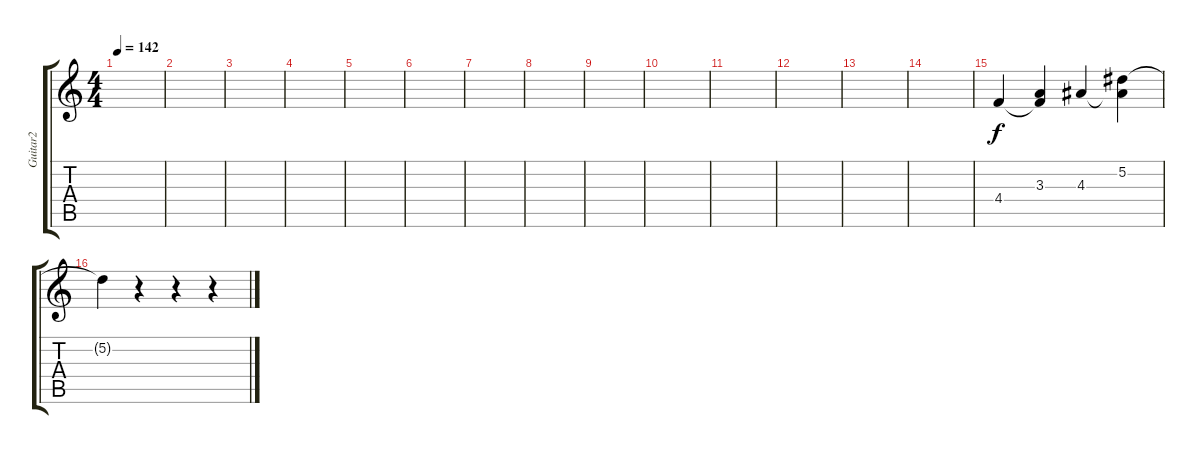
\track ("Guitar2" "Guitar2") {instrument distortionguitar}
\staff {score tabs}
\tuning (Eb4 Bb3 Gb3 Db3 Ab2 Eb2) {hide}
\ts (4 4)
\tempo 142
\clef g2
\ks c
|
|
|
|
|
|
|
|
|
|
|
|
|
|
4.4.4 (3.3 4.4{t}).4 4.3.4 (5.2 4.3{t}).4 |
5.2{t}.4 r.4 r.4 r.4
